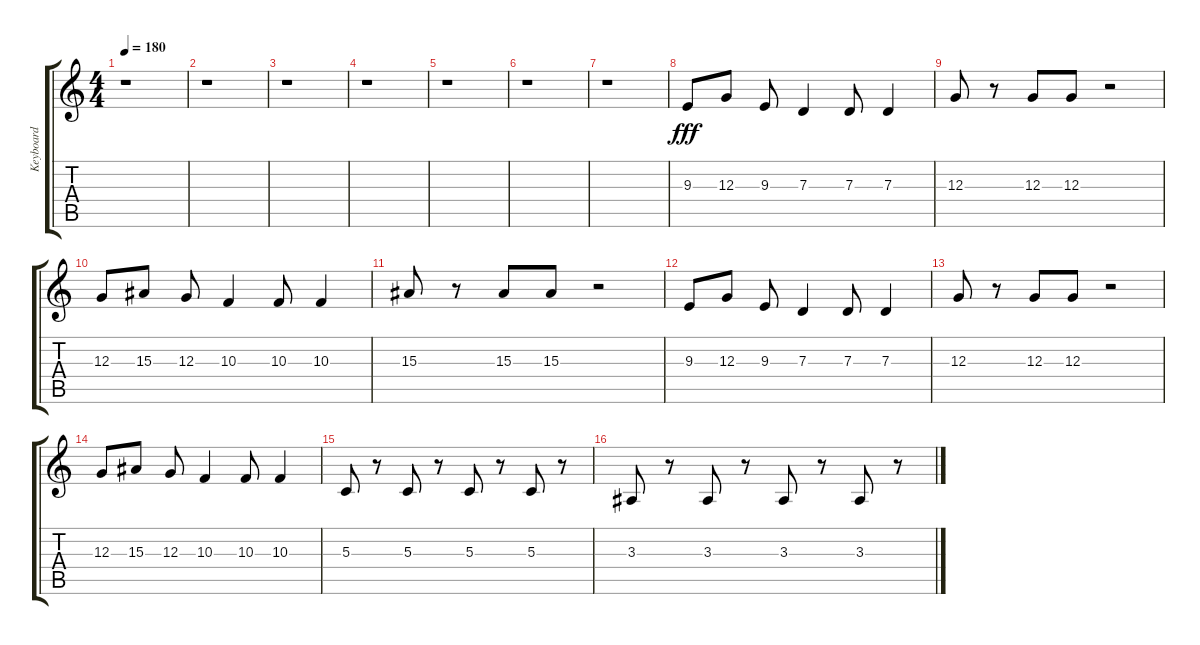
\track ("Keyboard" "Keyboard") {instrument altosax}
\staff {score tabs}
\tuning (E4 B3 G3 D3 A2 E2) {hide}
\ts (4 4)
\tempo 180
\clef g2
\ks c
r.1{dy fff} |
r.1 |
r.1 |
r.1 |
r.1 |
r.1 |
r.1 |
9.3.8 12.3.8 9.3.8 7.3.4 7.3.8 7.3.4 |
12.3.8 r.8 12.3.8 12.3.8 r.2 |
12.3.8 15.3.8 12.3.8 10.3.4 10.3.8 10.3.4 |
15.3.8 r.8 15.3.8 15.3.8 r.2 |
9.3.8 12.3.8 9.3.8 7.3.4 7.3.8 7.3.4 |
12.3.8 r.8 12.3.8 12.3.8 r.2 |
12.3.8 15.3.8 12.3.8 10.3.4 10.3.8 10.3.4 |
5.3.8 r.8 5.3.8 r.8 5.3.8 r.8 5.3.8 r.8 |
3.3.8 r.8 3.3.8 r.8 3.3.8 r.8 3.3.8 r.8
